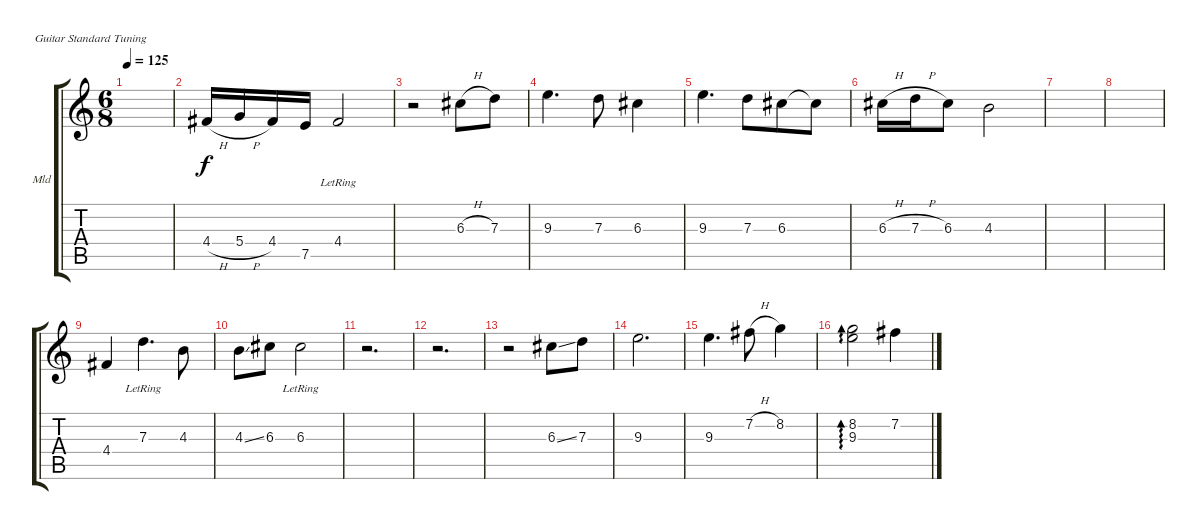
\defaultSystemsLayout 4
\bracketExtendMode groupsimilarinstruments
\firstSystemTrackNameOrientation horizontal
\otherSystemsTrackNameOrientation horizontal
\track ("Melodie" "Mld") {instrument acousticgrandpiano}
\staff {score tabs}
\tuning (E4 B3 G3 D3 A2 E2)
\displaytranspose 12
\ts (6 8)
\tempo 125
\clef g2
\ks c
|
4.4{h}.16 5.4{h}.16 4.4.16 7.5.16 4.4{lr}.2 |
r.2 6.3{h}.8 7.3.8 |
9.3.4{d} 7.3.8 6.3.4 |
9.3.4{d} 7.3.8 6.3.8 6.3{t}.8 |
6.3{h}.16 7.3{h}.16 6.3.8 4.3.2 |
|
|
4.4.4 7.3{lr}.4{d} 4.3.8 |
4.3{ss}.8 6.3.8 6.3{lr}.2 |
r.2{d} |
r.2{d} |
r.2 6.3{ss}.8 7.3.8 |
9.3.2{d} |
9.3.4{d} 7.2{h}.8 8.2.4 |
(8.2 9.3).2{ad 0} 7.2.4
